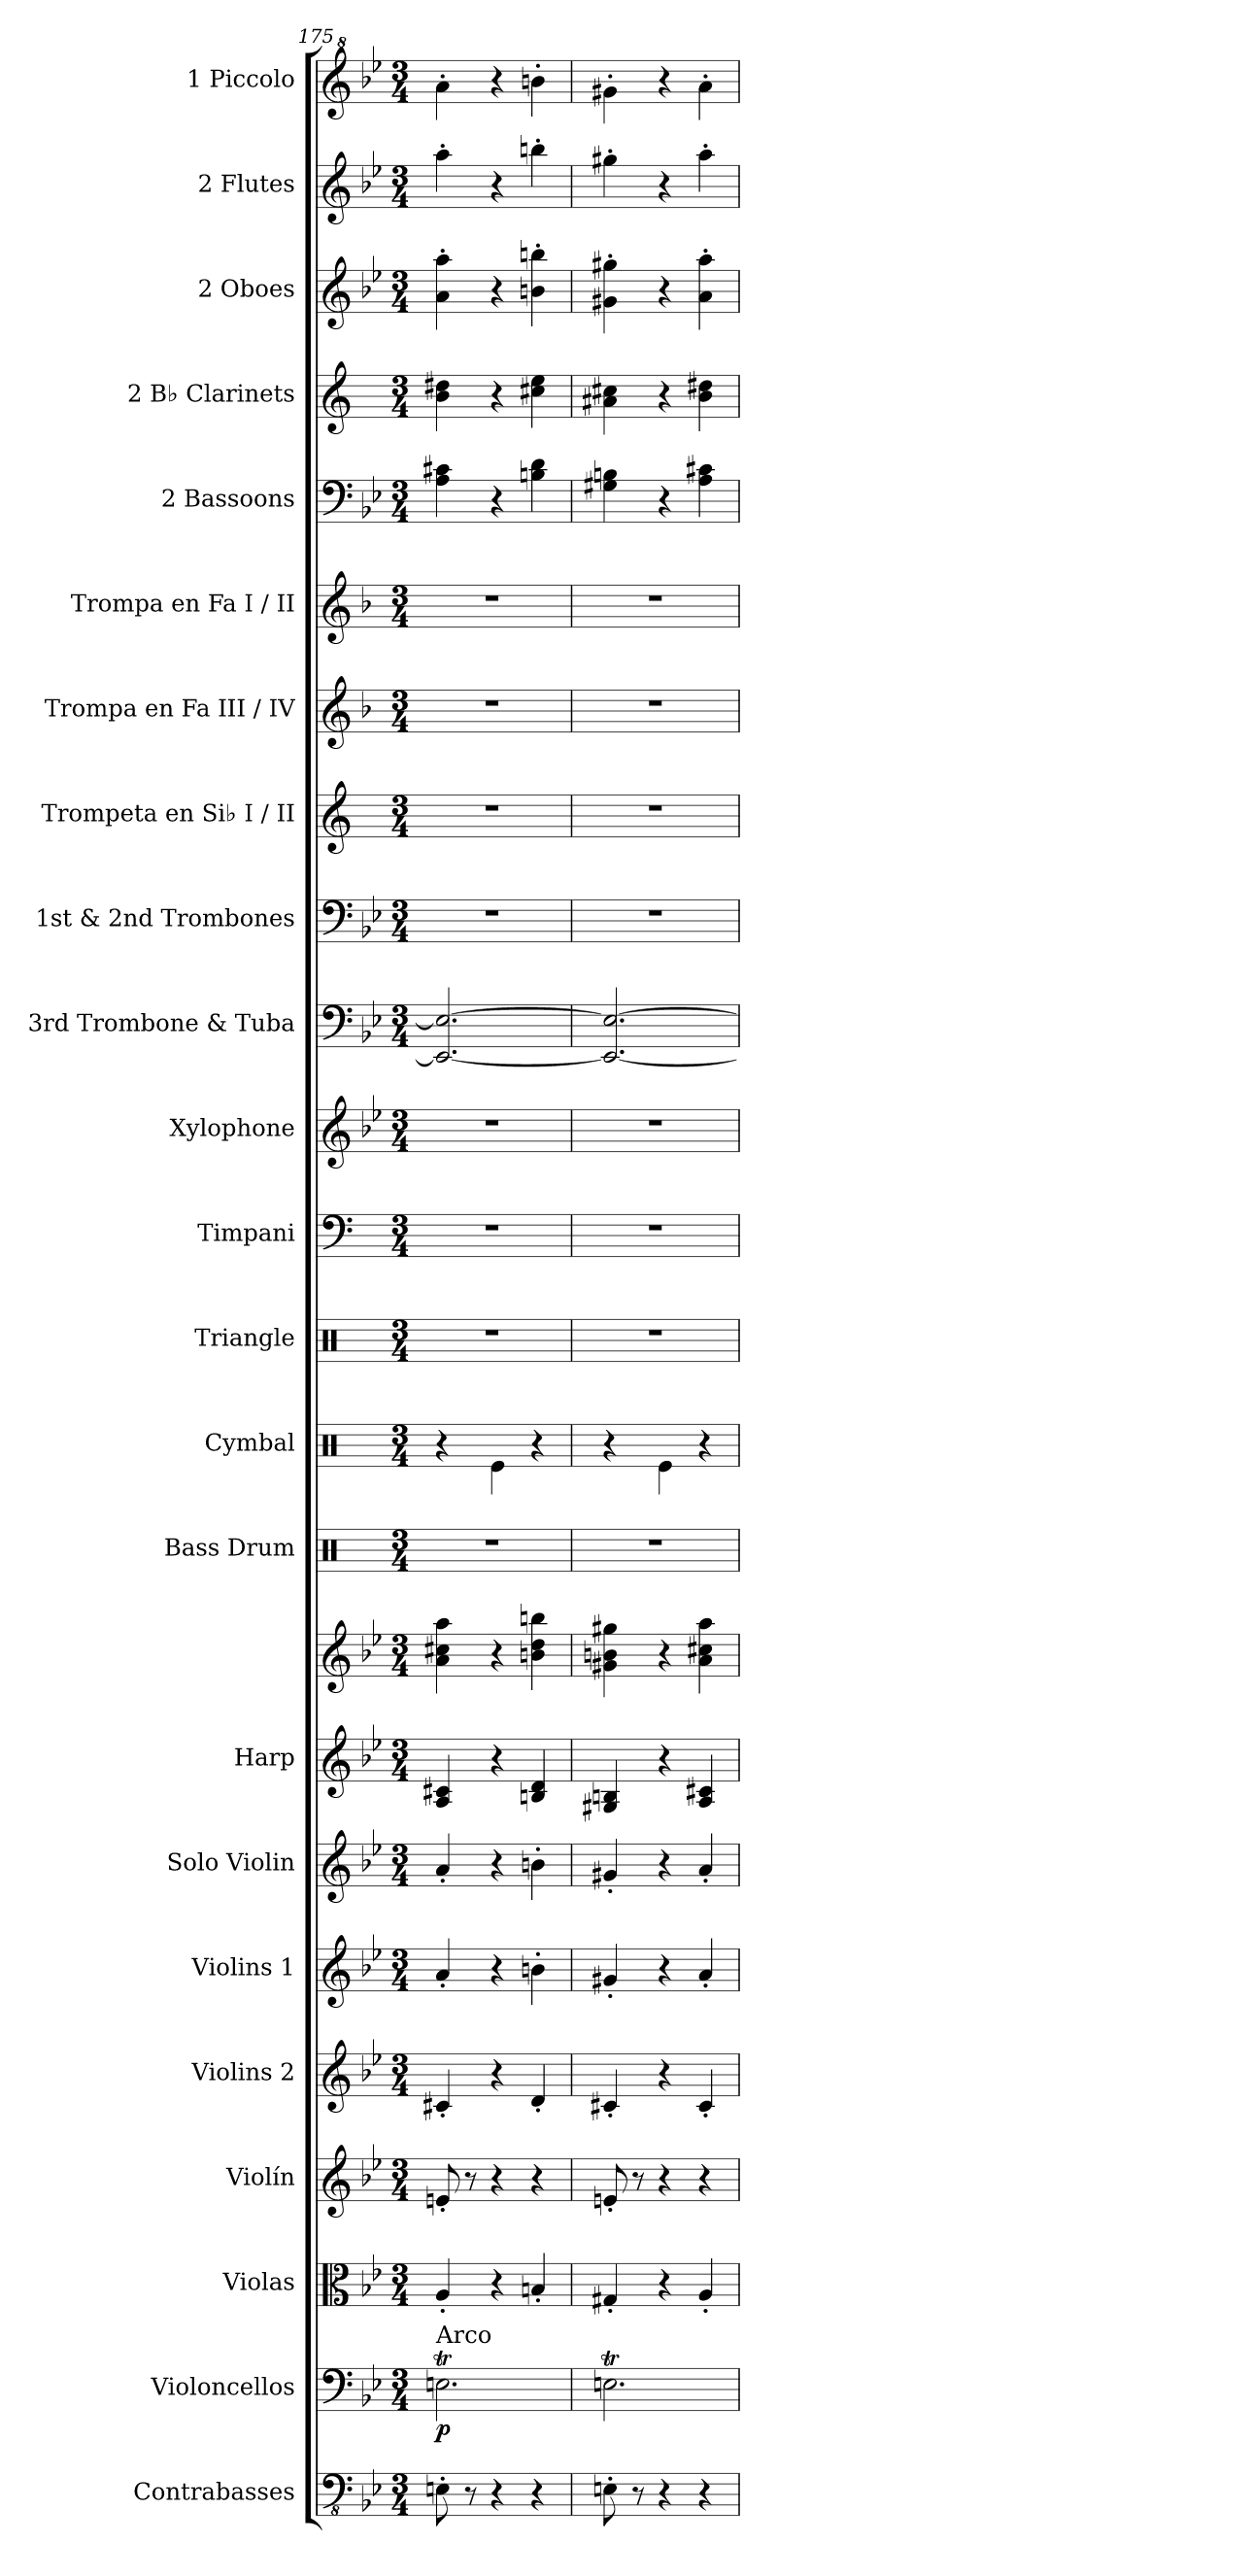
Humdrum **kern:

**kern	**kern	**dynam	**kern	**kern	**kern	**kern	**kern	**kern	**kern	**kern	**kern	**kern	**kern	**kern	**kern	**kern	**kern	**kern	**kern	**kern	**kern	**kern	**kern	**kern
*part23	*part22	*part22	*part21	*part20	*part19	*part18	*part17	*part16	*part16	*part15	*part14	*part13	*part12	*part11	*part10	*part9	*part8	*part7	*part6	*part5	*part4	*part3	*part2	*part1
*staff24	*staff23	*staff23	*staff22	*staff21	*staff20	*staff19	*staff18	*staff17	*staff16	*staff15	*staff14	*staff13	*staff12	*staff11	*staff10	*staff9	*staff8	*staff7	*staff6	*staff5	*staff4	*staff3	*staff2	*staff1
*I"Contrabasses	*I"Violoncellos	*	*I"Violas	*I"Violín	*I"Violins 2	*I"Violins 1	*I"Solo Violin	*I"Harp	*	*I"Bass Drum	*I"Cymbal	*I"Triangle	*I"Timpani	*I"Xylophone	*I"3rd Trombone     &amp; Tuba	*I"1st &amp; 2nd Trombones	*I"Trompeta en Si♭  I / II	*I"Trompa en Fa   III / IV	*I"Trompa en Fa I / II	*I"2 Bassoons	*I"2 B♭ Clarinets	*I"2 Oboes	*I"2 Flutes	*I"1 Piccolo
*I'Cbs.	*I'Vlcs.	*	*I'Vlas.	*I'Vln.	*I'Vlns. 2	*I'Vlns. 1	*I'S. Vln.	*I'Hrp.	*	*I'B. Dr.	*I'Cym.	*I'Trgl.	*I'Timp.	*I'Xyl.	*I'3rd Trb. &amp; Tba.	*I'1st &amp; 2nd    Trbs.	*I'Tpt. Si♭  I / II	*I'Trmp. Fa   III / IV	*I'Trmp. Fa I / II	*I'2 Bsns.	*I'2 B♭ Cls.	*I'2 Obs.	*I'2 Fls.	*I'1 Picc.
*clefFv4	*clefF4	*	*clefC3	*clefG2	*clefG2	*clefG2	*clefG2	*clefG2	*clefG2	*clefX	*clefX	*clefX	*clefF4	*clefG2	*clefF4	*clefF4	*clefG2	*clefG2	*clefG2	*clefF4	*clefG2	*clefG2	*clefG2	*clefG^2
*	*	*	*	*	*	*	*	*	*	*	*	*	*	*ITrd-7c-12	*	*	*ITrd1c2	*ITrd4c7	*ITrd4c7	*	*ITrd1c2	*	*	*ITrd-7c-12
*k[b-e-]	*k[b-e-]	*	*k[b-e-]	*k[b-e-]	*k[b-e-]	*k[b-e-]	*k[b-e-]	*k[b-e-]	*k[b-e-]	*k[]	*k[]	*k[]	*k[]	*k[b-e-]	*k[b-e-]	*k[b-e-]	*k[b-e-]	*k[b-e-]	*k[b-e-]	*k[b-e-]	*k[b-e-]	*k[b-e-]	*k[b-e-]	*k[b-e-]
*M3/4	*M3/4	*	*M3/4	*M3/4	*M3/4	*M3/4	*M3/4	*M3/4	*M3/4	*M3/4	*M3/4	*M3/4	*M3/4	*M3/4	*M3/4	*M3/4	*M3/4	*M3/4	*M3/4	*M3/4	*M3/4	*M3/4	*M3/4	*M3/4
=175	=175	=175	=175	=175	=175	=175	=175	=175	=175	=175	=175	=175	=175	=175	=175	=175	=175	=175	=175	=175	=175	=175	=175	=175
!	!LO:TX:a:t=Arco	!	!	!	!	!	!	!	!	!	!	!	!	!	!	!	!	!	!	!	!	!	!	!
!	!	!LO:DY:b	!	!	!	!	!	!	!	!	!	!	!	!	!	!	!	!	!	!	!	!	!	!
8EEn'\	2.Ent\	p	4A'/	8en'/	4c#X'/	4a'/	4a'/	4A/ 4c#X/	4a\ 4cc#X\ 4aa\	2.r	4r	2.r	2.r	2.r	2.EE/_ 2.E/_	2.r	2.r	2.r	2.r	4A\ 4c#X\	4a\ 4cc#X\	4a\' 4aa\'	4aa'\	4aaa'\
8r	.	.	.	8r	.	.	.	.	.	.	.	.	.	.	.	.	.	.	.	.	.	.	.	.
4r	.	.	4r	4r	4r	4r	4r	4r	4r	.	4Re\	.	.	.	.	.	.	.	.	4r	4r	4r	4r	4r
4r	.	.	4Bn'/	4r	4d'/	4bn'\	4bn'\	4Bn/ 4d/	4bn\ 4dd\ 4bbn\	.	4r	.	.	.	.	.	.	.	.	4Bn\ 4d\	4bn\ 4dd\	4bn\' 4bbn\'	4bbn'\	4bbbn'\
=176	=176	=176	=176	=176	=176	=176	=176	=176	=176	=176	=176	=176	=176	=176	=176	=176	=176	=176	=176	=176	=176	=176	=176	=176
8EEn'\	2.Ent\	.	4G#X'/	8en'/	4c#X'/	4g#X'/	4g#X'/	4G#X/ 4Bn/	4g#X\ 4bn\ 4gg#X\	2.r	4r	2.r	2.r	2.r	2.EE/_ 2.E/_	2.r	2.r	2.r	2.r	4G#X\ 4Bn\	4g#X\ 4bn\	4g#X\' 4gg#X\'	4gg#X'\	4ggg#X'\
8r	.	.	.	8r	.	.	.	.	.	.	.	.	.	.	.	.	.	.	.	.	.	.	.	.
4r	.	.	4r	4r	4r	4r	4r	4r	4r	.	4Re\	.	.	.	.	.	.	.	.	4r	4r	4r	4r	4r
4r	.	.	4A'/	4r	4c#'/	4a'/	4a'/	4A/ 4c#X/	4a\ 4cc#X\ 4aa\	.	4r	.	.	.	.	.	.	.	.	4A\ 4c#X\	4a\ 4cc#X\	4a\' 4aa\'	4aa'\	4aaa'\
=	=	=	=	=	=	=	=	=	=	=	=	=	=	=	=	=	=	=	=	=	=	=	=	=
*-	*-	*-	*-	*-	*-	*-	*-	*-	*-	*-	*-	*-	*-	*-	*-	*-	*-	*-	*-	*-	*-	*-	*-	*-
